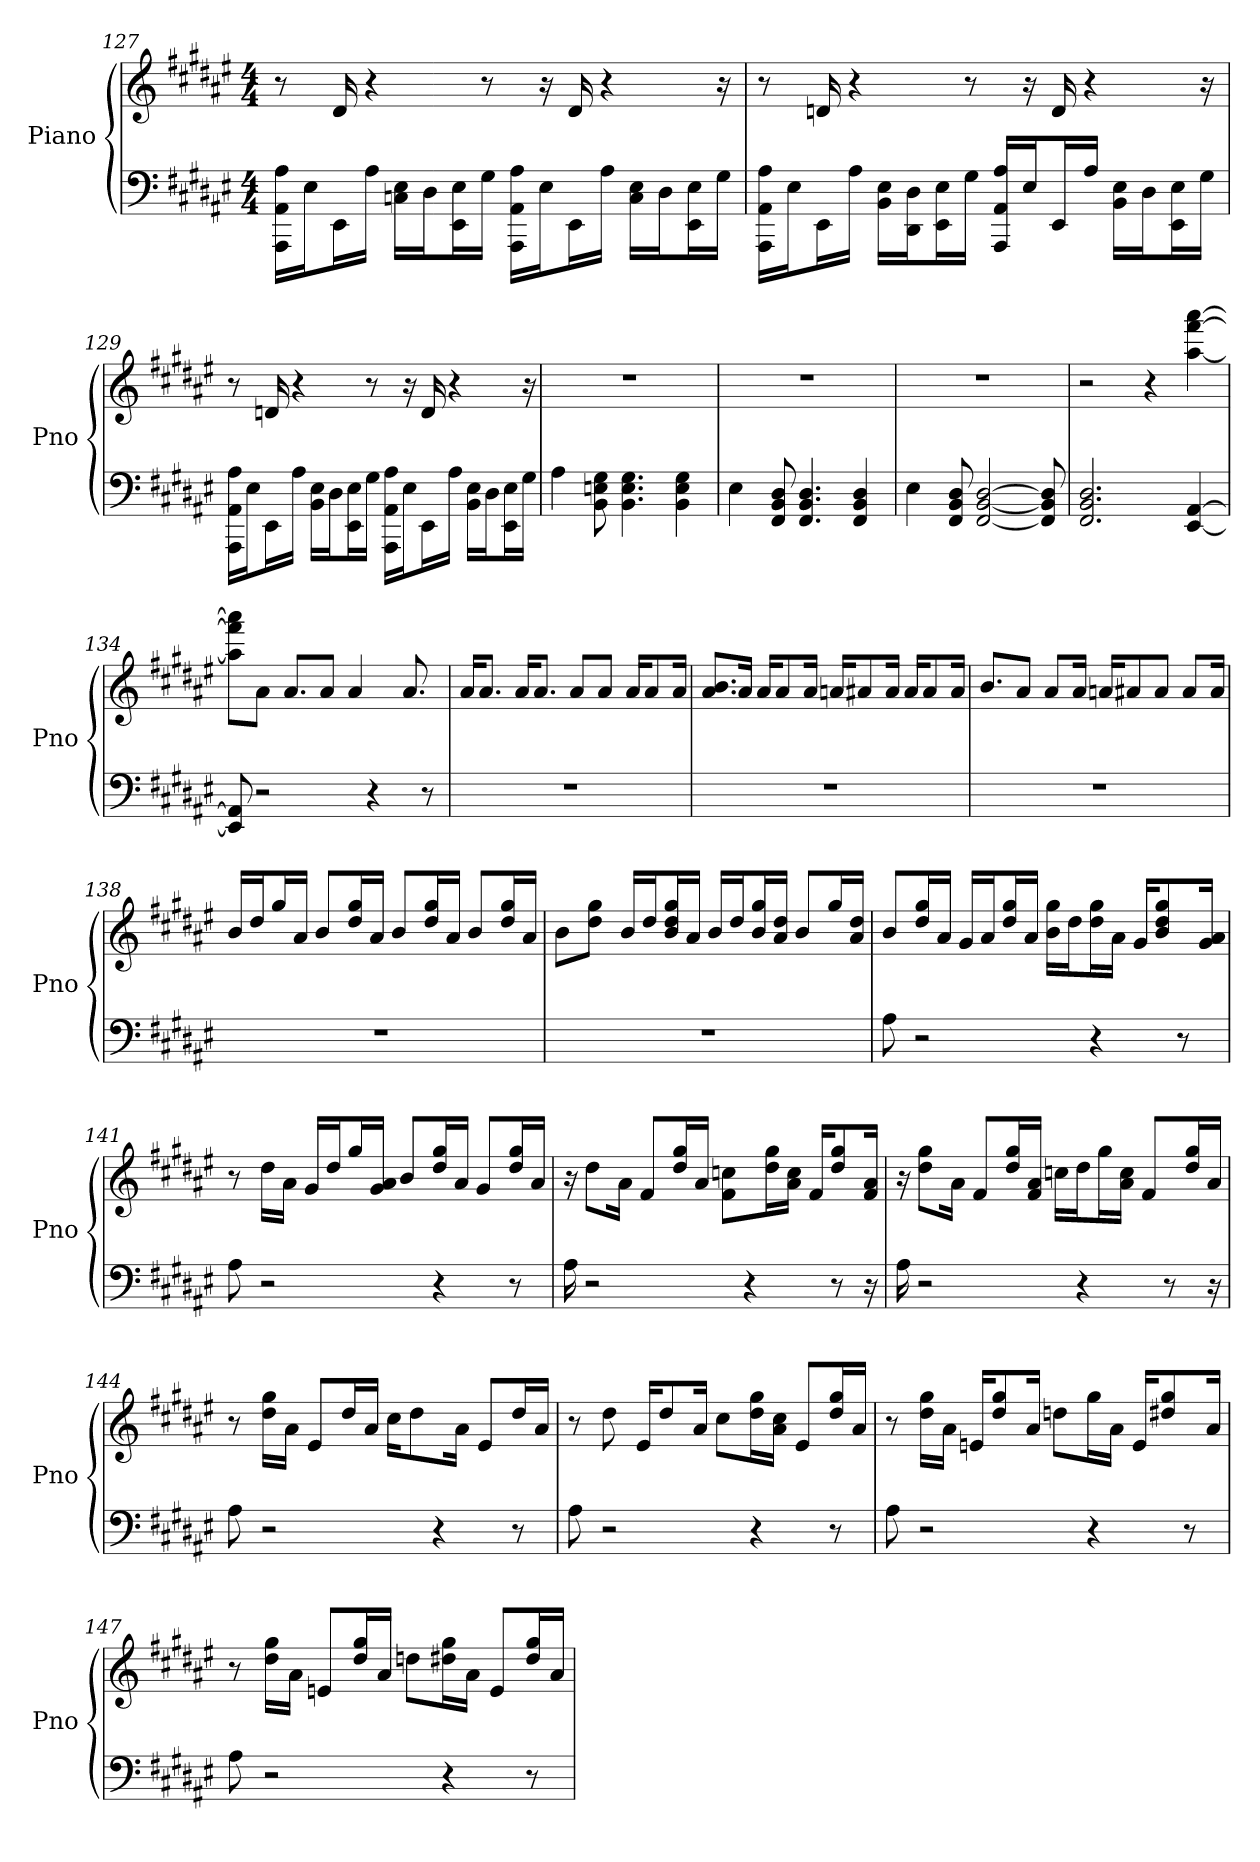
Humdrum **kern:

**kern	**kern
*part1	*part1
*staff2	*staff1
*I"Piano	*
*I'Pno	*
*clefF4	*clefG2
*k[f#c#g#d#a#e#]	*k[f#c#g#d#a#e#]
*F#:	*F#:
*M4/4	*M4/4
=127	=127
16A#\ 16AAA#\ 16AA#\LL	8r
16E#\J	.
16EE#\L	16d#
16A#\JJ	4r
16E#\ 16C\LL	.
16D#\J	.
16E#\ 16EE#\L	.
16G#\JJ	8r
16AA#\ 16AAA#\ 16A#\LL	.
16E#\J	16r
16EE#\L	16d#
16A#\JJ	4r
16C\ 16E#\LL	.
16D#\J	.
16EE#\ 16E#\L	.
16G#\JJ	16r
=128	=128
16A#\ 16AA#\ 16AAA#\LL	8r
16E#\J	.
16EE#\L	16d
16A#\JJ	4r
16E#\ 16BB\LL	.
16DD#\ 16D#\J	.
16E#\ 16EE#\L	.
16G#\JJ	8r
16AAA#/ 16A#/ 16AA#/LL	.
16E#/J	16r
16EE#/L	16d
16A#/JJ	4r
16E#\ 16BB\LL	.
16D#\J	.
16E#\ 16EE#\L	.
16G#\JJ	16r
=129	=129
16A#\ 16AAA#\ 16AA#\LL	8r
16E#\J	.
16EE#\L	16d
16A#\JJ	4r
16BB\ 16E#\LL	.
16D#\J	.
16EE#\ 16E#\L	.
16G#\JJ	8r
16A#\ 16AA#\ 16AAA#\LL	.
16E#\J	16r
16EE#\L	16d
16A#\JJ	4r
16BB\ 16E#\LL	.
16D#\J	.
16EE#\ 16E#\L	.
16G#\JJ	16r
=130	=130
4A#	1r
8BB 8G# 8E	.
4.E 4.BB 4.G#	.
4BB 4E 4G#	.
=131	=131
4E#	1r
8BB 8FF# 8D#	.
4.FF# 4.BB 4.D#	.
4BB 4FF# 4D#	.
=132	=132
4E#	1r
8BB 8D# 8FF#	.
[2BB [2FF# [2D#	.
8BB] 8FF#] 8D#]	.
=133	=133
2.BB 2.FF# 2.D#	2r
.	4r
[4EE# [4AA#	[4fff# [4aa# [4aaa#
=134	=134
8EE#] 8AA#]	8fff#]\ 8aa#]\ 8aaa#]\L
2r	8a#\J
.	8.a#/L
.	8a#/J
.	4a#
4r	.
.	8.a#
8r	.
=135	=135
1r	16a#/KL
.	8.a#/J
.	16a#/KL
.	8.a#/J
.	8a#/L
.	8a#/J
.	16a#/KL
.	8a#/
.	16a#/Jk
=136	=136
1r	8.a#/ 8.b/L
.	16a#/Jk
.	16a#/KL
.	8a#/
.	16a#/Jk
.	16a/KL
.	8a#/
.	16a#/Jk
.	16a#/KL
.	8a#/
.	16a#/Jk
=137	=137
1r	8.b/L
.	8a#/J
.	8a#/L
.	16a#/Jk
.	16a/KL
.	8a#/
.	8a#/J
.	8a#/L
.	16a#/Jk
=138	=138
1r	16b/LL
.	16dd#/J
.	16gg#/L
.	16a#/JJ
.	8b/L
.	16gg#/ 16dd#/L
.	16a#/JJ
.	8b/L
.	16gg#/ 16dd#/L
.	16a#/JJ
.	8b/L
.	16dd#/ 16gg#/L
.	16a#/JJ
=139	=139
1r	8b\L
.	8dd#\ 8gg#\J
.	16b/LL
.	16dd#/J
.	16dd#/ 16gg#/ 16b/L
.	16a#/JJ
.	16b/LL
.	16dd#/J
.	16gg#/ 16b/L
.	16dd#/ 16a#/JJ
.	8b/L
.	16gg#/L
.	16dd#/ 16a#/JJ
=140	=140
8A#	8b/L
2r	16dd#/ 16gg#/L
.	16a#/JJ
.	16g#/LL
.	16a#/J
.	16dd#/ 16gg#/L
.	16a#/JJ
.	16gg#\ 16b\LL
.	16dd#\J
4r	16dd#\ 16gg#\L
.	16a#\JJ
.	16g#/KL
.	8gg#/ 8dd#/ 8b/
8r	.
.	16a#/ 16g#/Jk
=141	=141
8A#	8r
2r	16dd#\LL
.	16a#\JJ
.	16g#/LL
.	16dd#/J
.	16gg#/L
.	16a#/ 16g#/JJ
.	8b/L
4r	16dd#/ 16gg#/L
.	16a#/JJ
.	8g#/L
8r	16gg#/ 16dd#/L
.	16a#/JJ
=142	=142
16A#	16r
2r	8dd#\L
.	16a#\Jk
.	8f#/L
.	16dd#/ 16gg#/L
.	16a#/JJ
.	8cc\ 8f#\L
4r	.
.	16dd#\ 16gg#\L
.	16cc\ 16a#\JJ
.	16f#/KL
8r	8dd#/ 8gg#/
16r	16f#/ 16a#/Jk
=143	=143
16A#	16r
2r	8dd#\ 8gg#\L
.	16a#\Jk
.	8f#/L
.	16gg#/ 16dd#/L
.	16f#/ 16a#/JJ
.	16cc\LL
4r	16dd#\J
.	16gg#\L
.	16a#\ 16cc\JJ
.	8f#/L
8r	.
.	16dd#/ 16gg#/L
16r	16a#/JJ
=144	=144
8A#	8r
2r	16dd#\ 16gg#\LL
.	16a#\JJ
.	8e#/L
.	16dd#/L
.	16a#/JJ
.	16cc#\KL
.	8dd#\
4r	.
.	16a#\Jk
.	8e#/L
8r	16dd#/L
.	16a#/JJ
=145	=145
8A#	8r
2r	8dd#
.	16e#/KL
.	8dd#/
.	16a#/Jk
.	8cc#\L
4r	16gg#\ 16dd#\L
.	16a#\ 16cc#\JJ
.	8e#/L
8r	16gg#/ 16dd#/L
.	16a#/JJ
=146	=146
8A#	8r
2r	16gg#\ 16dd#\LL
.	16a#\JJ
.	16e/KL
.	8dd#/ 8gg#/
.	16a#/Jk
.	8dd\L
4r	16gg#\L
.	16a#\JJ
.	16e/KL
.	8dd#/ 8gg#/
8r	.
.	16a#/Jk
=147	=147
8A#	8r
2r	16gg#\ 16dd#\LL
.	16a#\JJ
.	8e/L
.	16gg#/ 16dd#/L
.	16a#/JJ
.	8dd\L
4r	16gg#\ 16dd#\L
.	16a#\JJ
.	8e/L
8r	16gg#/ 16dd#/L
.	16a#/JJ
=	=
*-	*-
